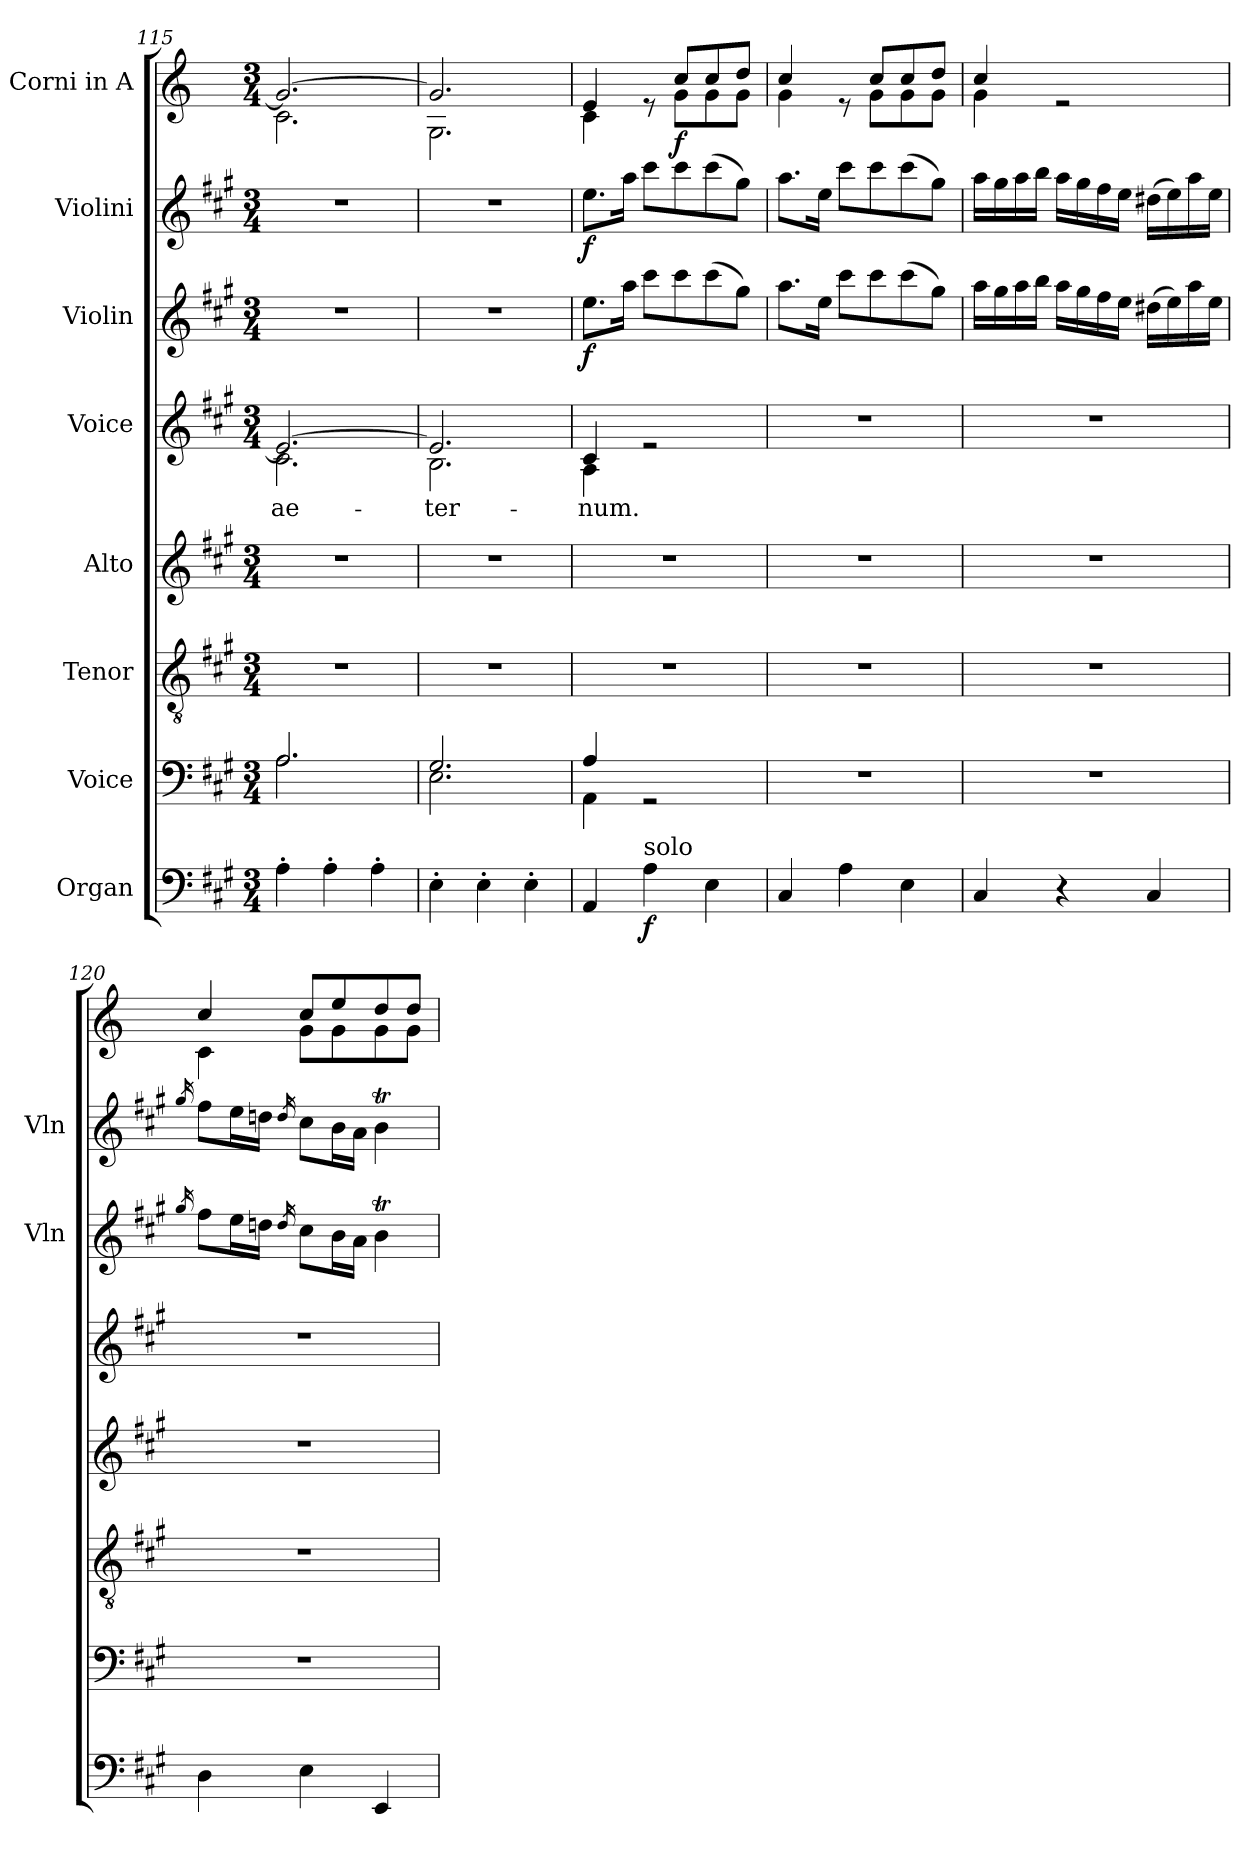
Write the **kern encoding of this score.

**kern	**dynam	**kern	**kern	**kern	**kern	**text	**kern	**dynam	**kern	**dynam	**kern	**dynam
*part8	*part8	*part7	*part6	*part5	*part4	*part4	*part3	*part3	*part2	*part2	*part1	*part1
*staff8	*staff8	*staff7	*staff6	*staff5	*staff4	*staff4	*staff3	*staff3	*staff2	*staff2	*staff1	*staff1
*I"Organ	*	*I"Voice	*I"Tenor	*I"Alto	*I"Voice	*	*I"Violin	*	*I"Violini	*	*I"Corni in A	*
*	*	*	*	*	*	*	*I'Vln	*	*I'Vln	*	*	*
*clefF4	*	*clefF4	*clefGv2	*clefG2	*clefG2	*	*clefG2	*	*clefG2	*	*clefG2	*
*	*	*	*	*	*	*	*	*	*	*	*ITrd2c3	*
*k[f#c#g#]	*	*k[f#c#g#]	*k[f#c#g#]	*k[f#c#g#]	*k[f#c#g#]	*	*k[f#c#g#]	*	*k[f#c#g#]	*	*k[f#c#g#]	*
*M3/4	*	*M3/4	*M3/4	*M3/4	*M3/4	*	*M3/4	*	*M3/4	*	*M3/4	*
=115	=115	=115	=115	=115	=115	=115	=115	=115	=115	=115	=115	=115
*	*	*^	*	*	*^	*	*	*	*	*	*	*
!	!	!	!	!	!	!	!	!LO:LY:b	!	!	!	!	!	!
*	*	*	*	*	*	*	*	*	*	*	*	*	*^	*
4A'\	.	2.A/	2.A\	2.r	2.r	2.e/_	2.c#\	ae-	2.r	.	2.r	.	2.e/_	2.A\	.
4A'\	.	.	.	.	.	.	.	.	.	.	.	.	.	.	.
4A'\	.	.	.	.	.	.	.	.	.	.	.	.	.	.	.
=116	=116	=116	=116	=116	=116	=116	=116	=116	=116	=116	=116	=116	=116	=116	=116
!	!	!	!	!	!	!	!	!LO:LY:b	!	!	!	!	!	!	!
4E'\	.	2.G#/	2.E\	2.r	2.r	2.e/]	2.B\	-ter-	2.r	.	2.r	.	2.e/]	2.E\	.
4E'\	.	.	.	.	.	.	.	.	.	.	.	.	.	.	.
4E'\	.	.	.	.	.	.	.	.	.	.	.	.	.	.	.
!!LO:PB:g=z	!!
=117	=117	=117	=117	=117	=117	=117	=117	=117	=117	=117	=117	=117	=117	=117	=117
!	!	!	!	!	!	!	!	!LO:LY:b	!	!	!	!	!	!	!
!	!	!	!	!	!	!	!	!LO:LY:b	!	!LO:DY:b	!	!LO:DY:b	!	!	!
4AA/	.	4A/	4AA\	2.r	2.r	4c#/	4A\	-num.	8.ee\L	f	8.ee\L	f	4c#/	4A\	.
.	.	.	.	.	.	.	.	.	16aa\Jk	.	16aa\Jk	.	.	.	.
!LO:TX:a:t=solo	!	!	!	!	!	!	!	!	!	!	!	!	!	!	!
!	!LO:DY:b	!	!	!	!	!	!	!	!	!	!	!	!	!	!
4A\	f	2rGG	2ryy	.	.	2re	2ryy	.	8ccc#\L	.	8ccc#\L	.	8re	8ryy	.
!	!	!	!	!	!	!	!	!	!	!	!	!	!	!	!LO:DY:b
.	.	.	.	.	.	.	.	.	8ccc#\	.	8ccc#\	.	8a/L	8e\L	f
4E\	.	.	.	.	.	.	.	.	(8ccc#\	.	(8ccc#\	.	8a/	8e\	.
.	.	.	.	.	.	.	.	.	8gg#\J)	.	8gg#\J)	.	8b/J	8e\J	.
*	*	*v	*v	*	*	*v	*v	*	*	*	*	*	*	*	*
=118	=118	=118	=118	=118	=118	=118	=118	=118	=118	=118	=118	=118	=118
4C#/	.	2.r	2.r	2.r	2.r	.	8.aa\L	.	8.aa\L	.	4a/	4e\	.
.	.	.	.	.	.	.	16ee\Jk	.	16ee\Jk	.	.	.	.
4A\	.	.	.	.	.	.	8ccc#\L	.	8ccc#\L	.	8re	8ryy	.
.	.	.	.	.	.	.	8ccc#\	.	8ccc#\	.	8a/L	8e\L	.
4E\	.	.	.	.	.	.	(8ccc#\	.	(8ccc#\	.	8a/	8e\	.
.	.	.	.	.	.	.	8gg#\J)	.	8gg#\J)	.	8b/J	8e\J	.
=119	=119	=119	=119	=119	=119	=119	=119	=119	=119	=119	=119	=119	=119
4C#/	.	2.r	2.r	2.r	2.r	.	16aa\LL	.	16aa\LL	.	4a/	4e\	.
.	.	.	.	.	.	.	16gg#\	.	16gg#\	.	.	.	.
.	.	.	.	.	.	.	16aa\	.	16aa\	.	.	.	.
.	.	.	.	.	.	.	16bb\JJ	.	16bb\JJ	.	.	.	.
4r	.	.	.	.	.	.	16aa\LL	.	16aa\LL	.	2re	2ryy	.
.	.	.	.	.	.	.	16gg#\	.	16gg#\	.	.	.	.
.	.	.	.	.	.	.	16ff#\	.	16ff#\	.	.	.	.
.	.	.	.	.	.	.	16ee\JJ	.	16ee\JJ	.	.	.	.
4C#/	.	.	.	.	.	.	(16dd#X\LL	.	(16dd#X\LL	.	.	.	.
.	.	.	.	.	.	.	16ee\)	.	16ee\)	.	.	.	.
.	.	.	.	.	.	.	16aa\	.	16aa\	.	.	.	.
.	.	.	.	.	.	.	16ee\JJ	.	16ee\JJ	.	.	.	.
=120	=120	=120	=120	=120	=120	=120	=120	=120	=120	=120	=120	=120	=120
.	.	.	.	.	.	.	16qgg#/	.	16qgg#/	.	.	.	.
4D\	.	2.r	2.r	2.r	2.r	.	8ff#\L	.	8ff#\L	.	4a/	4A\	.
.	.	.	.	.	.	.	16ee\L	.	16ee\L	.	.	.	.
.	.	.	.	.	.	.	16ddn\JJ	.	16ddn\JJ	.	.	.	.
.	.	.	.	.	.	.	16qdd/	.	16qdd/	.	.	.	.
4E\	.	.	.	.	.	.	8cc#\L	.	8cc#\L	.	8a/L	8e\L	.
.	.	.	.	.	.	.	16b\L	.	16b\L	.	8cc#/	8e\	.
.	.	.	.	.	.	.	16a\JJ	.	16a\JJ	.	.	.	.
4EE/	.	.	.	.	.	.	4bT\	.	4bT\	.	8b/	8e\	.
.	.	.	.	.	.	.	.	.	.	.	8b/J	8e\J	.
*	*	*	*	*	*	*	*	*	*	*	*v	*v	*
=	=	=	=	=	=	=	=	=	=	=	=	=
*-	*-	*-	*-	*-	*-	*-	*-	*-	*-	*-	*-	*-
